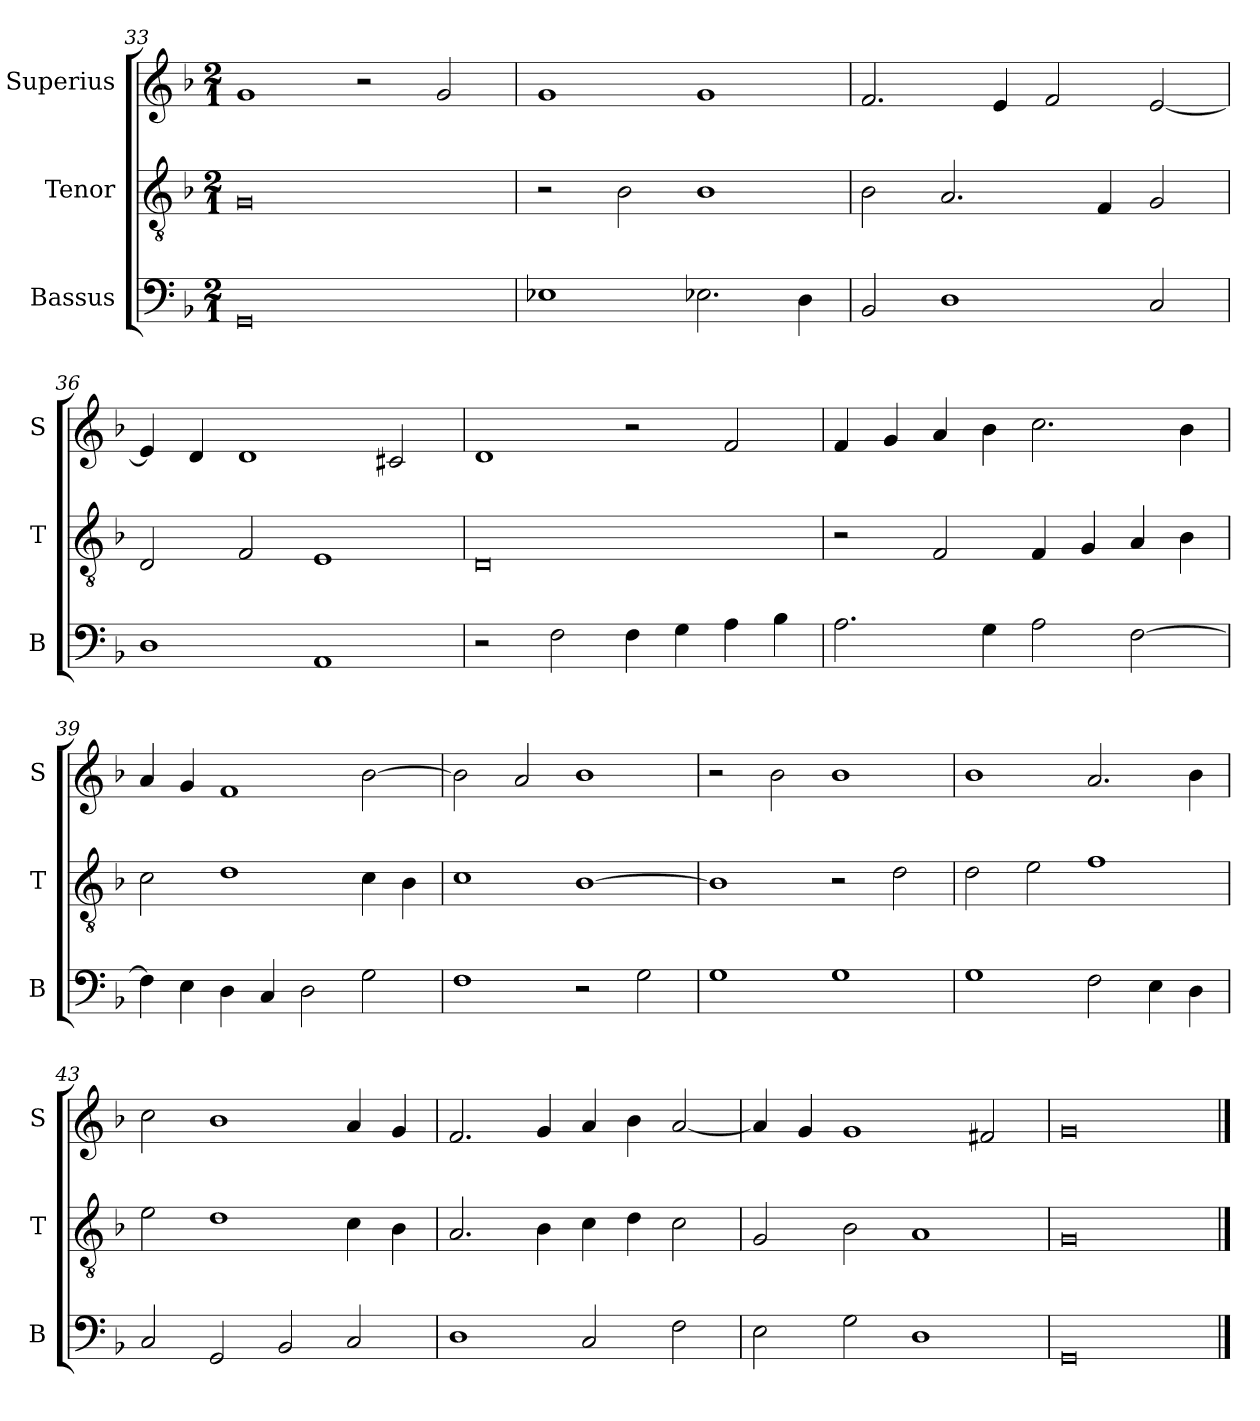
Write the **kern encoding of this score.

**kern	**kern	**kern
*part3	*part2	*part1
*staff3	*staff2	*staff1
*I"Bassus	*I"Tenor	*I"Superius
*I'B	*I'T	*I'S
*clefF4	*clefGv2	*clefG2
*k[b-]	*k[b-]	*k[b-]
*M2/1	*M2/1	*M2/1
=33	=33	=33
0GG	0G	1g
.	.	2r
.	.	2g
=34	=34	=34
1E-X	2r	1g
.	2B-	.
2.E-X	1B-	1g
4D	.	.
=35	=35	=35
2BB-	2B-	2.f
1D	2.A	.
.	.	4e
.	.	2f
.	4F	.
2C	2G	[2e
=36	=36	=36
1D	2D	4e]
.	.	4d
.	2F	1d
1AA	1E	.
.	.	2c#X
=37	=37	=37
2r	0D	1d
2F	.	.
4F	.	2r
4G	.	.
4A	.	2f
4B-	.	.
=38	=38	=38
2.A	2r	4f
.	.	4g
.	2F	4a
4G	.	4b-
2A	4F	2.cc
.	4G	.
[2F	4A	.
.	4B-	4b-
=39	=39	=39
4F]	2c	4a
4E	.	4g
4D	1d	1f
4C	.	.
2D	.	.
2G	4c	[2b-
.	4B-	.
=40	=40	=40
1F	1c	2b-]
.	.	2a
2r	[1B-	1b-
2G	.	.
=41	=41	=41
1G	1B-]	2r
.	.	2b-
1G	2r	1b-
.	2d	.
=42	=42	=42
1G	2d	1b-
.	2e	.
2F	1f	2.a
4E	.	.
4D	.	4b-
=43	=43	=43
2C	2e	2cc
2GG	1d	1b-
2BB-	.	.
2C	4c	4a
.	4B-	4g
=44	=44	=44
1D	2.A	2.f
.	4B-	4g
2C	4c	4a
.	4d	4b-
2F	2c	[2a
=45	=45	=45
2E	2G	4a]
.	.	4g
2G	2B-	1g
1D	1A	.
.	.	2f#X
=46	=46	=46
0GG	0G	0g
==	==	==
*-	*-	*-
